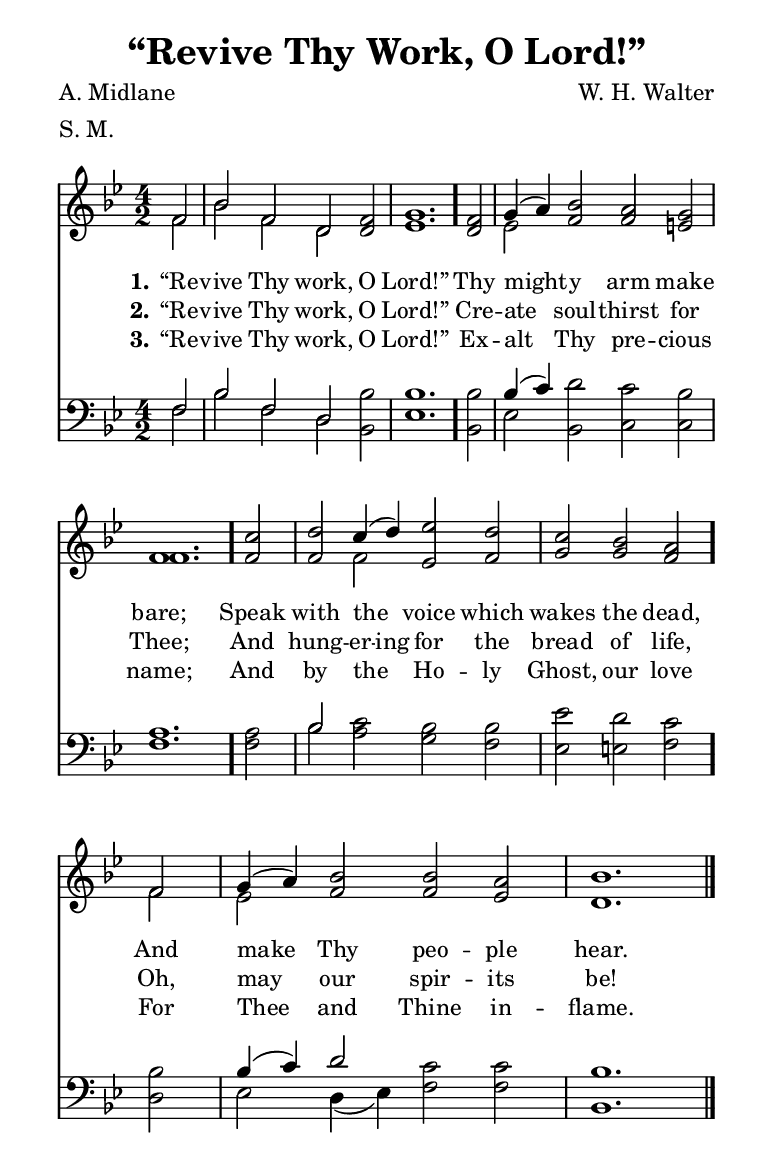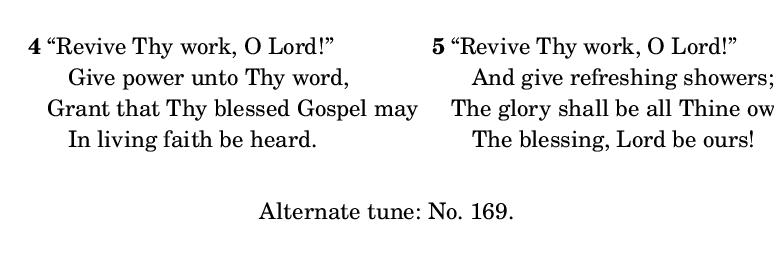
\include "common/global.ily"
\paper {
  \include "common/paper.ily"
  ragged-bottom = ##t
}

\header{
  hymnnumber = "377"
  title = "“Revive Thy Work, O Lord!”"
  tunename = "Festal Song"
  meter = "S. M."
  poet = "A. Midlane"
  composer = "W. H. Walter"
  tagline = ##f
}

global = {
  \include "common/overrides.ily"
  \override Staff.TimeSignature.style = #'numbered
  \time 4/2
  \override Score.MetronomeMark.transparent = ##t % hide all fermata changes too
  \tempo 2=80
  \key bes \major
  \partial 2
  \autoBeamOff
}

notesSoprano = {
\global
\relative c' {

  f2 | bes f d f | g1.
  f2 | g4( a) bes2 a g | f1. \eogbreak
  c'2 | d c4( d) ees2 d | c bes a
  f2 | g4( a) bes2 bes a | bes1.

  \bar "|."

}
}

notesAlto = {
\global
\relative e' {

  f2 | bes f d d | ees1.
  d2 | ees f f e | f1.
  f2 | f f ees f | g g f
  f2 | ees f f ees | d1.

}
}

notesTenor = {
\global
\relative a {

  f2 | bes f d bes' | bes1.
  bes2 | bes4( c) d2 c bes | a1.
  a2 | bes c bes bes | ees d c
  bes2 | bes4( c) d2 c c | bes1.

}
}

notesBass = {
\global
\relative f {

  f2 | bes f d bes | ees1.
  bes2 | ees bes c c | f1.
  f2 | bes a g f | ees e f
  d2 | ees d4( ees) f2 f | bes,1.

}
}

wordsA = \lyricmode {
\set stanza = "1."

“Re -- vive Thy work, O Lord!” \bar "."
Thy might -- y arm make bare; \bar "."
Speak with the voice which wakes the dead, \bar "."
And make Thy peo -- ple hear. \bar "."

}

wordsB = \lyricmode {
\set stanza = "2."

“Re -- vive Thy work, O Lord!”
Cre -- ate soul -- thirst for Thee;
And hung -- { \mon } er -- ing { \moff } for the bread of life,
Oh, may our spir -- its be!
}

wordsC = \lyricmode {
\set stanza = "3."

“Re -- vive Thy work, O Lord!”
Ex -- alt Thy pre -- cious name;
And by the Ho -- ly Ghost, our love
For Thee and Thine in -- flame.

}

wordsD = \markuplist {

\line { “Revive Thy work, O Lord!” }
\line { { \hspace #2 } Give power unto Thy word, }
\line { Grant that Thy blessed Gospel may }
\line { { \hspace #2 } In living faith be heard. }

}

wordsE = \markuplist {

\line { “Revive Thy work, O Lord!” }
\line { { \hspace #2 } And give refreshing showers; }
\line { The glory shall be all Thine own, }
\line { { \hspace #2 } The blessing, Lord be ours! }

}

\score {
  \context ChoirStaff <<
    \context Staff = upper <<
      \set Staff.autoBeaming = ##f
      \set ChoirStaff.systemStartDelimiter = #'SystemStartBar
      \set ChoirStaff.printPartCombineTexts = ##f
      \partcombine #'(2 . 9) \notesSoprano \notesAlto
      \context NullVoice = sopranos { \voiceOne << \notesSoprano >> }
      \context NullVoice = altos { \voiceTwo << \notesAlto >> }
      \context Lyrics = one   \lyricsto sopranos \wordsA
      \context Lyrics = two   \lyricsto sopranos \wordsB
      \context Lyrics = three \lyricsto sopranos \wordsC
    >>
    \context Staff = men <<
      \set Staff.autoBeaming = ##f
      \clef bass
      \set ChoirStaff.printPartCombineTexts = ##f
      \partcombine #'(2 . 9) \notesTenor \notesBass
      \context NullVoice = tenors { \voiceOne << \notesTenor >> }
      \context NullVoice = basses { \voiceTwo << \notesBass >> }
    >>
  >>
  \layout {
    \include "common/layout.ily"
  }
  \midi{
    \include "common/midi.ily"
  }
}

\markup { \fill-line {
  \hspace #0.1
  \line{ \bold 4 \column { \wordsD } }
  \hspace #0.1
  \line{ \bold 5 \column { \wordsE } }
  \hspace #0.1
} }

\noPageBreak \markup { \vspace #2 \fill-line { "Alternate tune: No. 169." } }

\version "2.19.49"  % necessary for upgrading to future LilyPond versions.

% vi:set et ts=2 sw=2 ai nocindent syntax=lilypond:
